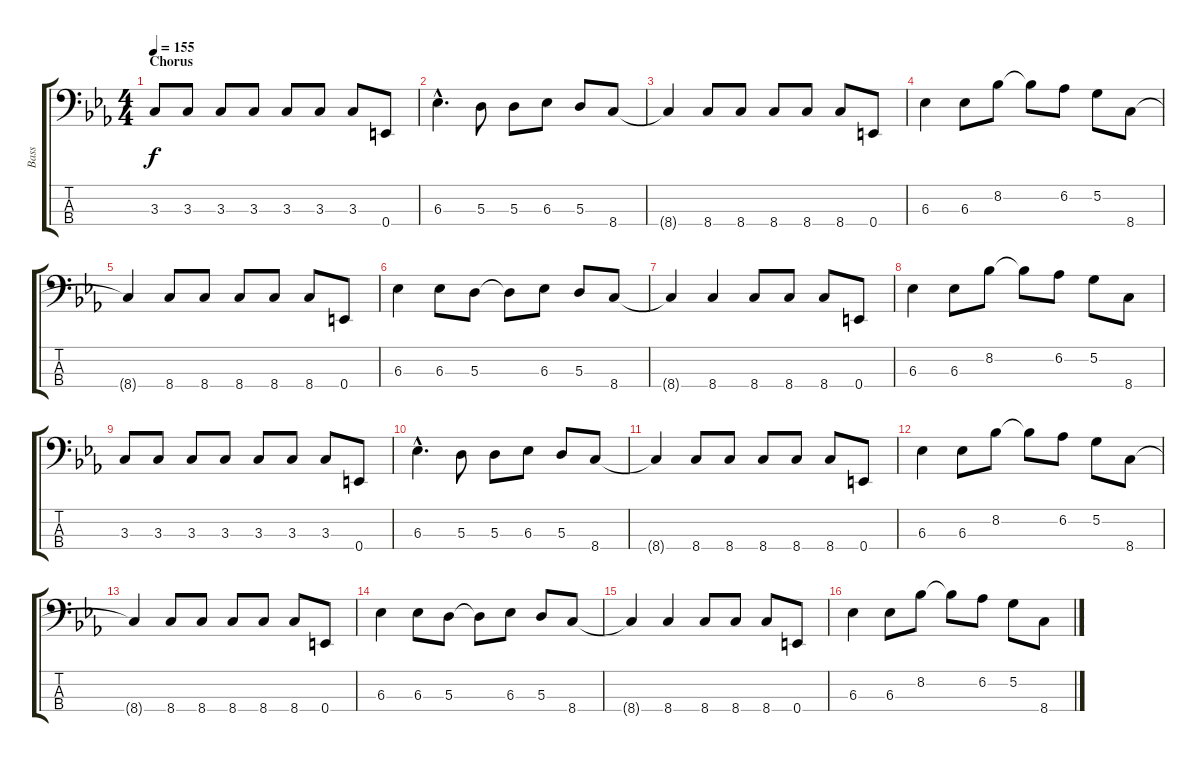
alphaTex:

\track ("Bass" "Bass") {instrument electricbasspick}
\staff {score tabs}
\tuning (G2 D2 A1 E1) {hide}
\ts (4 4)
\section ("" "Chorus")
\tempo 155
\clef f4
\ks eb
3.3.8{dy f} 3.3.8 3.3.8 3.3.8 3.3.8 3.3.8 3.3.8 0.4.8 |
6.3{hac}.4{d} 5.3.8 5.3.8 6.3.8 5.3.8 8.4.8 |
8.4{t}.4 8.4.8 8.4.8 8.4.8 8.4.8 8.4.8 0.4.8 |
6.3.4 6.3.8 8.2.8 8.2{t}.8 6.2.8 5.2.8 8.4.8 |
8.4{t}.4 8.4.8 8.4.8 8.4.8 8.4.8 8.4.8 0.4.8 |
6.3.4 6.3.8 5.3.8 5.3{t}.8 6.3.8 5.3.8 8.4.8 |
8.4{t}.4 8.4.4 8.4.8 8.4.8 8.4.8 0.4.8 |
6.3.4 6.3.8 8.2.8 8.2{t}.8 6.2.8 5.2.8 8.4.8 |
3.3.8 3.3.8 3.3.8 3.3.8 3.3.8 3.3.8 3.3.8 0.4.8 |
6.3{hac}.4{d} 5.3.8 5.3.8 6.3.8 5.3.8 8.4.8 |
8.4{t}.4 8.4.8 8.4.8 8.4.8 8.4.8 8.4.8 0.4.8 |
6.3.4 6.3.8 8.2.8 8.2{t}.8 6.2.8 5.2.8 8.4.8 |
8.4{t}.4 8.4.8 8.4.8 8.4.8 8.4.8 8.4.8 0.4.8 |
6.3.4 6.3.8 5.3.8 5.3{t}.8 6.3.8 5.3.8 8.4.8 |
8.4{t}.4 8.4.4 8.4.8 8.4.8 8.4.8 0.4.8 |
6.3.4 6.3.8 8.2.8 8.2{t}.8 6.2.8 5.2.8 8.4.8
